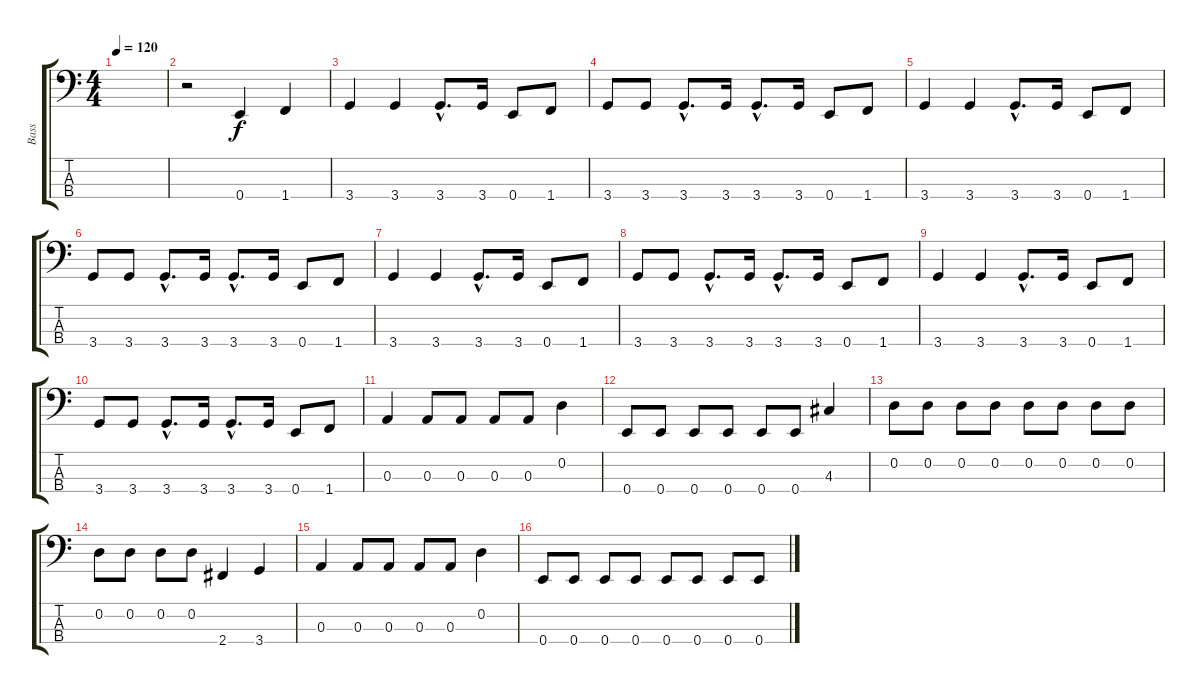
\track ("Bass" "Bass") {instrument electricbasspick}
\staff {score tabs}
\tuning (G2 D2 A1 E1) {hide}
\ts (4 4)
\tempo 120
\clef f4
\ks c
|
r.2 0.4.4 1.4.4 |
3.4.4 3.4.4 3.4{hac}.8{d} 3.4.16 0.4.8 1.4.8 |
3.4.8 3.4.8 3.4{hac}.8{d} 3.4.16 3.4{hac}.8{d} 3.4.16 0.4.8 1.4.8 |
3.4.4 3.4.4 3.4{hac}.8{d} 3.4.16 0.4.8 1.4.8 |
3.4.8 3.4.8 3.4{hac}.8{d} 3.4.16 3.4{hac}.8{d} 3.4.16 0.4.8 1.4.8 |
3.4.4 3.4.4 3.4{hac}.8{d} 3.4.16 0.4.8 1.4.8 |
3.4.8 3.4.8 3.4{hac}.8{d} 3.4.16 3.4{hac}.8{d} 3.4.16 0.4.8 1.4.8 |
3.4.4 3.4.4 3.4{hac}.8{d} 3.4.16 0.4.8 1.4.8 |
3.4.8 3.4.8 3.4{hac}.8{d} 3.4.16 3.4{hac}.8{d} 3.4.16 0.4.8 1.4.8 |
0.3.4 0.3.8 0.3.8 0.3.8 0.3.8 0.2.4 |
0.4.8 0.4.8 0.4.8 0.4.8 0.4.8 0.4.8 4.3.4 |
0.2.8 0.2.8 0.2.8 0.2.8 0.2.8 0.2.8 0.2.8 0.2.8 |
0.2.8 0.2.8 0.2.8 0.2.8 2.4.4 3.4.4 |
0.3.4 0.3.8 0.3.8 0.3.8 0.3.8 0.2.4 |
0.4.8 0.4.8 0.4.8 0.4.8 0.4.8 0.4.8 0.4.8 0.4.8
